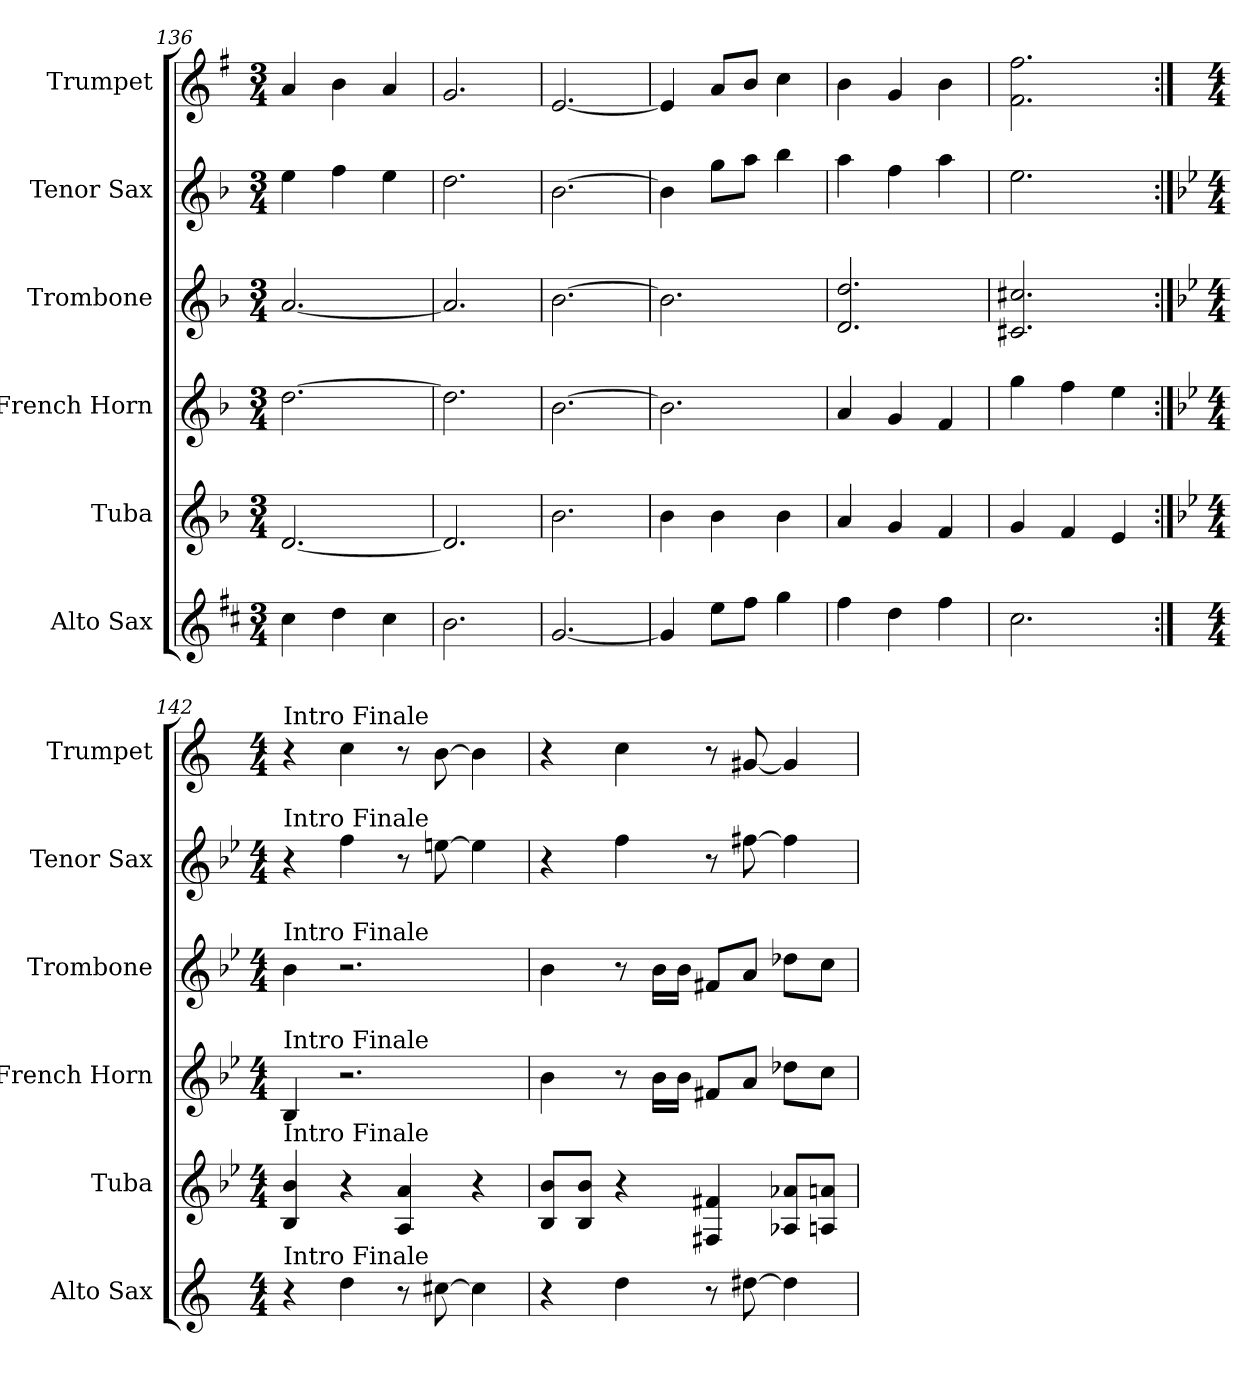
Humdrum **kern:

**kern	**kern	**kern	**kern	**kern	**kern
*part6	*part5	*part4	*part3	*part2	*part1
*staff6	*staff5	*staff4	*staff3	*staff2	*staff1
*I"Alto Sax	*I"Tuba	*I"French Horn	*I"Trombone	*I"Tenor Sax	*I"Trumpet
*I'Alto Sax	*I'Tuba	*I'French Horn	*I'Trombone	*I'Tenor Sax	*I'Trumpet
*clefG2	*clefG2	*clefG2	*clefG2	*clefG2	*clefG2
*ITrd5c9	*ITrd15c26	*ITrd8c14	*ITrd8c14	*ITrd8c14	*ITrd1c2
*k[b-]	*k[b-]	*k[b-]	*k[b-]	*k[b-]	*k[b-]
*M3/4	*M3/4	*M3/4	*M3/4	*M3/4	*M3/4
=136	=136	=136	=136	=136	=136
4e	[2.DD	[2.d	[2.A	4e	4g
4f	.	.	.	4f	4a
4e	.	.	.	4e	4g
=137	=137	=137	=137	=137	=137
2.d	2.DD]	2.d]	2.A]	2.d	2.f
=138	=138	=138	=138	=138	=138
[2.B-	2.BB-	[2.B-	[2.B-	[2.B-	[2.d
=139	=139	=139	=139	=139	=139
4B-]	4BB-	2.B-]	2.B-]	4B-]	4d]
8gL	4BB-	.	.	8gL	8gL
8aJ	.	.	.	8aJ	8aJ
4b-	4BB-	.	.	4b-	4b-
=140	=140	=140	=140	=140	=140
4a	4AA	4A	2.D 2.d	4a	4a
4f	4GG	4G	.	4f	4f
4a	4FF	4F	.	4a	4a
=141	=141	=141	=141	=141	=141
2.e	4GG	4g	2.C#X 2.c#X	2.e	2.e 2.ee
.	4FF	4f	.	.	.
.	4EE	4e	.	.	.
=142:|!	=142:|!	=142:|!	=142:|!	=142:|!	=142:|!
*k[b-e-a-]	*k[b-e-]	*k[b-e-]	*k[b-e-]	*k[b-e-]	*k[b-e-]
*M4/4	*M4/4	*M4/4	*M4/4	*M4/4	*M4/4
!	!	!	!	!	!LO:TX:a:t=Intro Finale
!	!	!	!	!LO:TX:a:t=Intro Finale	!
!	!	!	!LO:TX:a:t=Intro Finale	!	!
!	!	!LO:TX:a:t=Intro Finale	!	!	!
!	!LO:TX:a:t=Intro Finale	!	!	!	!
!LO:TX:a:t=Intro Finale	!	!	!	!	!
4r	4BBB- 4BB-	4BB-	4B-	4r	4r
4f	4r	2.r	2.r	4f	4b-
8r	4AAA 4AA	.	.	8r	8r
[8en	.	.	.	[8en	[8a
4e]	4r	.	.	4e]	4a]
=143	=143	=143	=143	=143	=143
4r	8BBB- 8BB-L	4B-	4B-	4r	4r
.	8BBB- 8BB-J	.	.	.	.
4f	4r	8r	8r	4f	4b-
.	.	16B-LL	16B-LL	.	.
.	.	16B-JJ	16B-JJ	.	.
8r	4FFF#X 4FF#X	8F#XL	8F#XL	8r	8r
[8f#X	.	8AJ	8AJ	[8f#X	[8f#X
4f#]	8AAA-X 8AA-XL	8d-XL	8d-XL	4f#]	4f#]
.	8AAAn 8AAnJ	8cJ	8cJ	.	.
=	=	=	=	=	=
*-	*-	*-	*-	*-	*-
